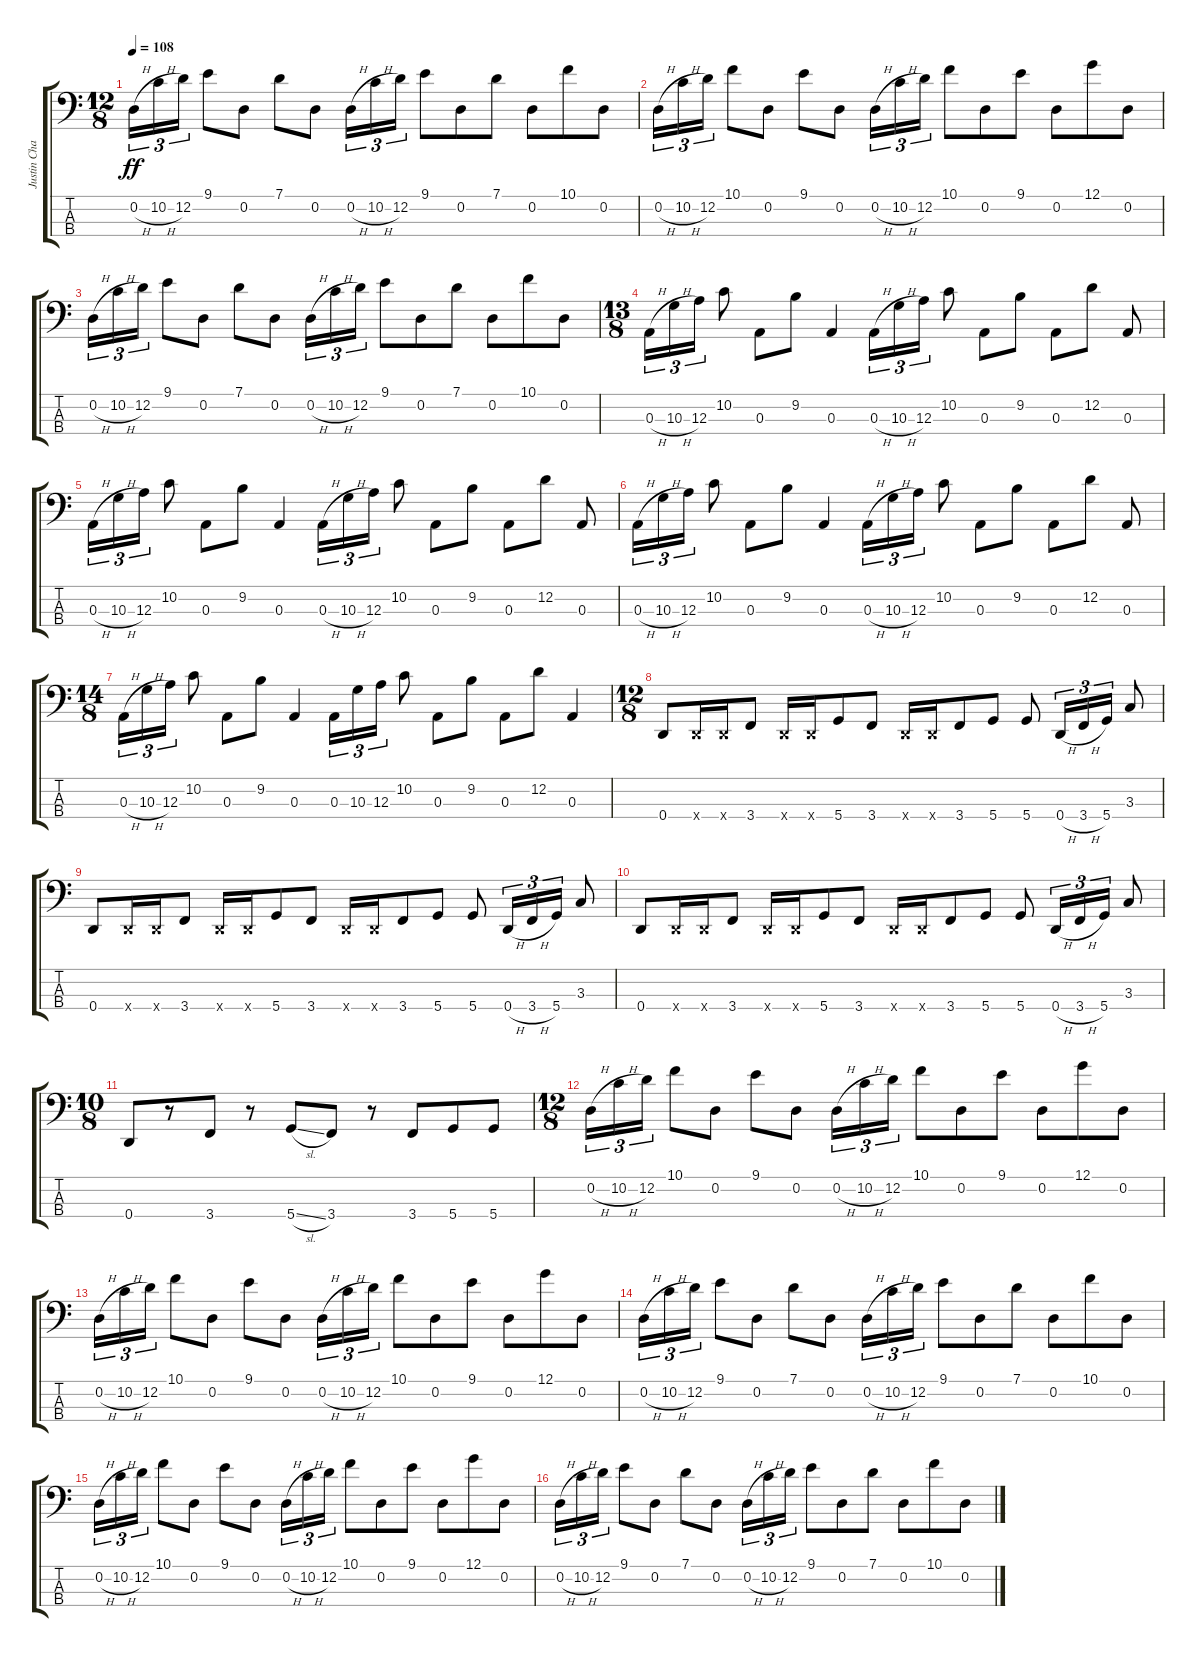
\track ("Justin Chancellor" "Justin Cha") {instrument electricbasspick}
\staff {score tabs}
\tuning (G2 D2 A1 D1) {hide}
\ts (12 8)
\tempo 108
\clef f4
\ks c
0.2{h}.16{tu (3 2) dy ff} 10.2{h}.16{tu (3 2)} 12.2.16{tu (3 2)} 9.1.8 0.2.8 7.1.8 0.2.8 0.2{h}.16{tu (3 2)} 10.2{h}.16{tu (3 2)} 12.2.16{tu (3 2)} 9.1.8 0.2.8 7.1.8 0.2.8 10.1.8 0.2.8 |
0.2{h}.16{tu (3 2)} 10.2{h}.16{tu (3 2)} 12.2.16{tu (3 2)} 10.1.8 0.2.8 9.1.8 0.2.8 0.2{h}.16{tu (3 2)} 10.2{h}.16{tu (3 2)} 12.2.16{tu (3 2)} 10.1.8 0.2.8 9.1.8 0.2.8 12.1.8 0.2.8 |
0.2{h}.16{tu (3 2)} 10.2{h}.16{tu (3 2)} 12.2.16{tu (3 2)} 9.1.8 0.2.8 7.1.8 0.2.8 0.2{h}.16{tu (3 2)} 10.2{h}.16{tu (3 2)} 12.2.16{tu (3 2)} 9.1.8 0.2.8 7.1.8 0.2.8 10.1.8 0.2.8 |
\ts (13 8)
0.3{h}.16{tu (3 2)} 10.3{h}.16{tu (3 2)} 12.3.16{tu (3 2)} 10.2.8 0.3.8 9.2.8 0.3.4 0.3{h}.16{tu (3 2)} 10.3{h}.16{tu (3 2)} 12.3.16{tu (3 2)} 10.2.8 0.3.8 9.2.8 0.3.8 12.2.8 0.3.8 |
0.3{h}.16{tu (3 2)} 10.3{h}.16{tu (3 2)} 12.3.16{tu (3 2)} 10.2.8 0.3.8 9.2.8 0.3.4 0.3{h}.16{tu (3 2)} 10.3{h}.16{tu (3 2)} 12.3.16{tu (3 2)} 10.2.8 0.3.8 9.2.8 0.3.8 12.2.8 0.3.8 |
0.3{h}.16{tu (3 2)} 10.3{h}.16{tu (3 2)} 12.3.16{tu (3 2)} 10.2.8 0.3.8 9.2.8 0.3.4 0.3{h}.16{tu (3 2)} 10.3{h}.16{tu (3 2)} 12.3.16{tu (3 2)} 10.2.8 0.3.8 9.2.8 0.3.8 12.2.8 0.3.8 |
\ts (14 8)
0.3{h}.16{tu (3 2)} 10.3{h}.16{tu (3 2)} 12.3.16{tu (3 2)} 10.2.8 0.3.8 9.2.8 0.3.4 0.3.16{tu (3 2)} 10.3.16{tu (3 2)} 12.3.16{tu (3 2)} 10.2.8 0.3.8 9.2.8 0.3.8 12.2.8 0.3.4 |
\ts (12 8)
0.4.8 0.4{x}.16 0.4{x}.16 3.4.8 0.4{x}.16 0.4{x}.16 5.4.8 3.4.8 0.4{x}.16 0.4{x}.16 3.4.8 5.4.8 5.4.8 0.4{h}.16{tu (3 2)} 3.4{h}.16{tu (3 2)} 5.4.16{tu (3 2)} 3.3.8 |
0.4.8 0.4{x}.16 0.4{x}.16 3.4.8 0.4{x}.16 0.4{x}.16 5.4.8 3.4.8 0.4{x}.16 0.4{x}.16 3.4.8 5.4.8 5.4.8 0.4{h}.16{tu (3 2)} 3.4{h}.16{tu (3 2)} 5.4.16{tu (3 2)} 3.3.8 |
0.4.8 0.4{x}.16 0.4{x}.16 3.4.8 0.4{x}.16 0.4{x}.16 5.4.8 3.4.8 0.4{x}.16 0.4{x}.16 3.4.8 5.4.8 5.4.8 0.4{h}.16{tu (3 2)} 3.4{h}.16{tu (3 2)} 5.4.16{tu (3 2)} 3.3.8 |
\ts (10 8)
0.4.8 r.8 3.4.8 r.8 5.4{sl}.8 3.4.8 r.8 3.4.8 5.4.8 5.4.8 |
\ts (12 8)
0.2{h}.16{tu (3 2)} 10.2{h}.16{tu (3 2)} 12.2.16{tu (3 2)} 10.1.8 0.2.8 9.1.8 0.2.8 0.2{h}.16{tu (3 2)} 10.2{h}.16{tu (3 2)} 12.2.16{tu (3 2)} 10.1.8 0.2.8 9.1.8 0.2.8 12.1.8 0.2.8 |
0.2{h}.16{tu (3 2)} 10.2{h}.16{tu (3 2)} 12.2.16{tu (3 2)} 10.1.8 0.2.8 9.1.8 0.2.8 0.2{h}.16{tu (3 2)} 10.2{h}.16{tu (3 2)} 12.2.16{tu (3 2)} 10.1.8 0.2.8 9.1.8 0.2.8 12.1.8 0.2.8 |
0.2{h}.16{tu (3 2)} 10.2{h}.16{tu (3 2)} 12.2.16{tu (3 2)} 9.1.8 0.2.8 7.1.8 0.2.8 0.2{h}.16{tu (3 2)} 10.2{h}.16{tu (3 2)} 12.2.16{tu (3 2)} 9.1.8 0.2.8 7.1.8 0.2.8 10.1.8 0.2.8 |
0.2{h}.16{tu (3 2)} 10.2{h}.16{tu (3 2)} 12.2.16{tu (3 2)} 10.1.8 0.2.8 9.1.8 0.2.8 0.2{h}.16{tu (3 2)} 10.2{h}.16{tu (3 2)} 12.2.16{tu (3 2)} 10.1.8 0.2.8 9.1.8 0.2.8 12.1.8 0.2.8 |
0.2{h}.16{tu (3 2)} 10.2{h}.16{tu (3 2)} 12.2.16{tu (3 2)} 9.1.8 0.2.8 7.1.8 0.2.8 0.2{h}.16{tu (3 2)} 10.2{h}.16{tu (3 2)} 12.2.16{tu (3 2)} 9.1.8 0.2.8 7.1.8 0.2.8 10.1.8 0.2.8
